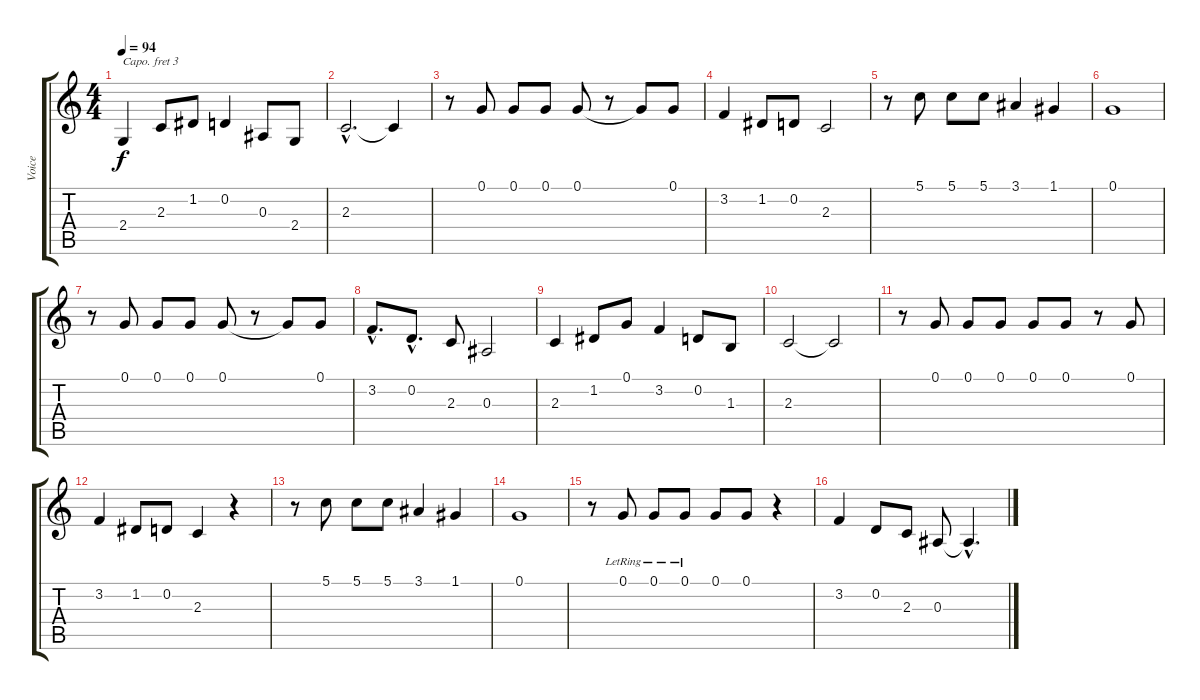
\track ("Voice" "Voice") {instrument cello}
\staff {score tabs}
\capo 3
\tuning (E4 B3 G3 D3 A2 E2) {hide}
\ts (4 4)
\tempo 94
\clef g2
\ks c
2.4.4{dy f} 2.3.8 1.2.8 0.2.4 0.3.8 2.4.8 |
2.3{hac}.2{d} 2.3{t}.4 |
r.8 0.1.8 0.1.8 0.1.8 0.1.8 r.8 0.1{t}.8 0.1.8 |
3.2.4 1.2.8 0.2.8 2.3.2 |
r.8 5.1.8 5.1.8 5.1.8 3.1.4 1.1.4 |
0.1.1 |
r.8 0.1.8 0.1.8 0.1.8 0.1.8 r.8 0.1{t}.8 0.1.8 |
3.2{hac}.8{d} 0.2{hac}.8{d} 2.3.8 0.3.2 |
2.3.4 1.2.8 0.1.8 3.2.4 0.2.8 1.3.8 |
2.3.2 2.3{t}.2 |
r.8 0.1.8 0.1.8 0.1.8 0.1.8 0.1.8 r.8 0.1.8 |
3.2.4 1.2.8 0.2.8 2.3.4 r.4 |
r.8 5.1.8 5.1.8 5.1.8 3.1.4 1.1.4 |
0.1.1 |
r.8 0.1{lr}.8 0.1{lr}.8 0.1{lr}.8 0.1.8 0.1.8 r.4 |
3.2.4 0.2.8 2.3.8 0.3.8 0.3{hac t}.4{d}
